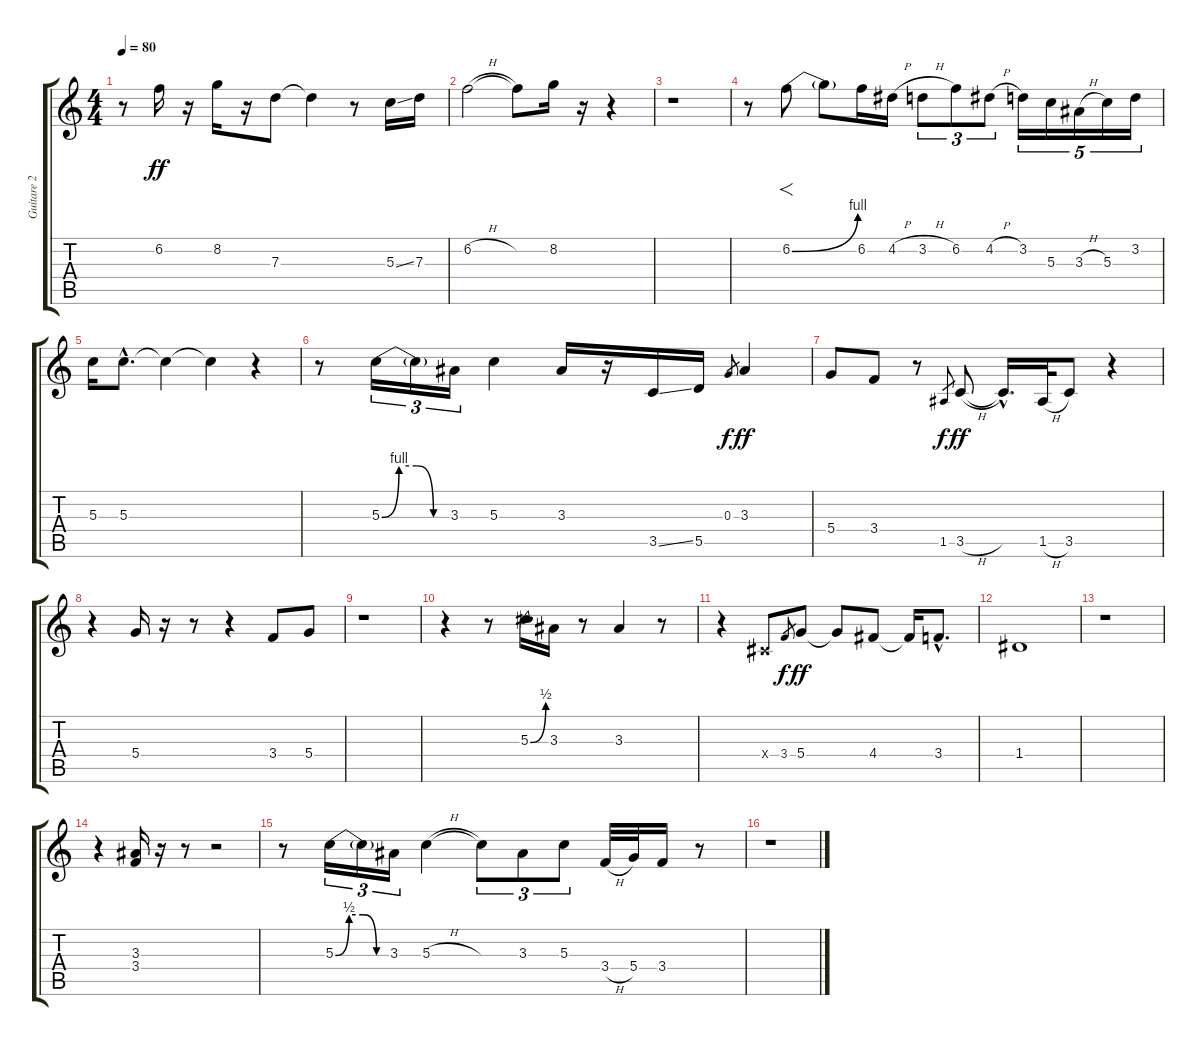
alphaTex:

\track ("Guitare 2" "Guitare 2") {instrument electricguitarjazz}
\staff {score tabs}
\tuning (E4 B3 G3 D3 A2 E2) {hide}
\ts (4 4)
\tempo 80
\clef g2
\ks c
r.8{dy ff} 6.2.16 r.16 8.2.16 r.16 7.3.8 7.3{t}.4 r.8 5.3{ss}.16 7.3.16 |
6.2{h}.2 6.2{t}.8 8.2.16 r.16 r.4 |
r.1 |
r.8 6.2{be (bend 0 0 60 4)}.8{f} 6.2{t}.8 6.2.16 4.2{h}.16 3.2{h}.8{tu (3 2)} 6.2.8{tu (3 2)} 4.2{h}.8{tu (3 2)} 3.2.16{tu (5 4)} 5.3.16{tu (5 4)} 3.3{h}.16{tu (5 4)} 5.3.16{tu (5 4)} 3.2.16{tu (5 4)} |
5.3.16 5.3{hac}.8{d} 5.3{t}.4 5.3{t}.4 r.4 |
r.8 5.3{be (custom 0 0 15 4 30 4 45 0 60 0)}.16{tu (3 2)} 5.3{t}.16{tu (3 2)} 3.3.16{tu (3 2)} 5.3.4 3.3.16 r.16 3.5{ss}.16 5.5.16 0.3.8{gr dy f} 3.3.4{dy ff} |
5.4.8 3.4.8 r.8 1.5.8{gr dy f} 3.5{h}.8{dy ff} 3.5{hac t}.16{d} 1.5{h}.32 3.5.8 r.4 |
r.4 5.4.16 r.16 r.8 r.4 3.4.8 5.4.8 |
r.1 |
r.4 r.8 5.3{be (bend 0 0 60 2)}.16 3.3.16 r.8 3.3.4 r.8 |
r.4 -1.4{x}.8 3.4.8{gr dy f} 5.4.8{dy ff} 5.4{t}.8 4.4.8 4.4{t}.16 3.4{hac}.8{d} |
1.4.1 |
r.1 |
r.4 (3.3 3.4).16 r.16 r.8 r.2 |
r.8 5.3{be (custom 0 0 15 2 30 2 45 0 60 0)}.16{tu (3 2)} 5.3{t}.16{tu (3 2)} 3.3.16{tu (3 2)} 5.3{h}.4 5.3{t}.8{tu (3 2)} 3.3.8{tu (3 2)} 5.3.8{tu (3 2)} 3.4{h}.32 5.4.32 3.4.16 r.8 |
r.1
